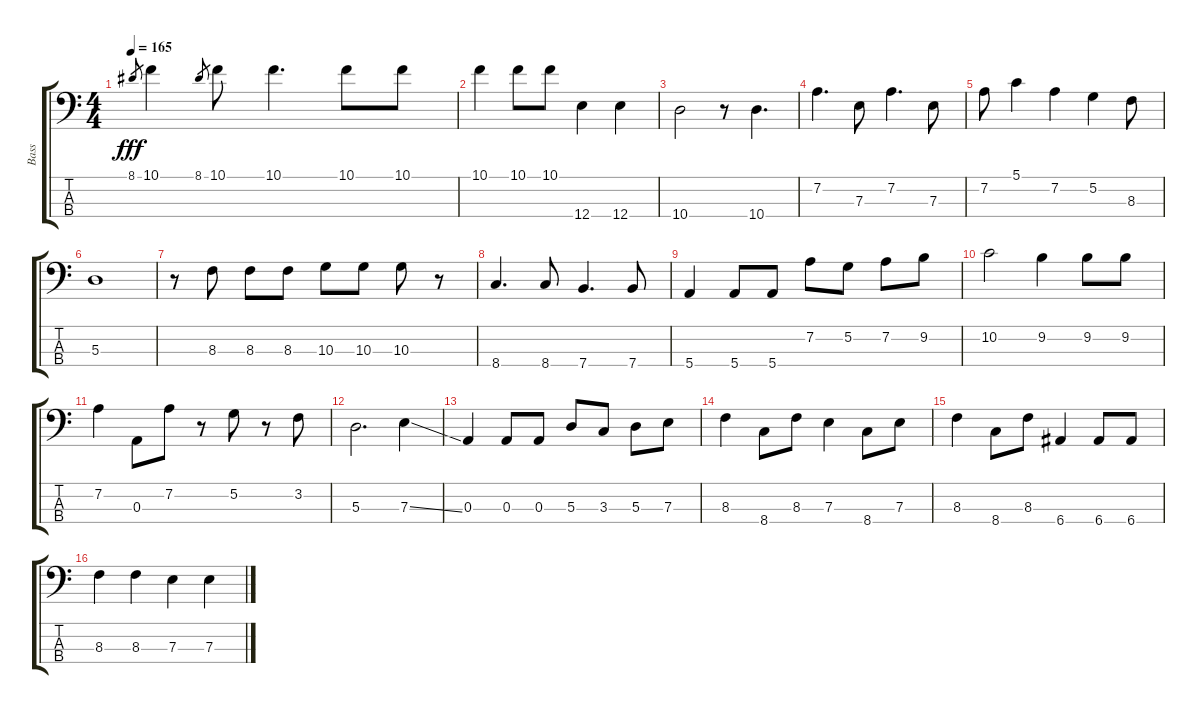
\track ("Bass" "Bass") {instrument electricbassfinger}
\staff {score tabs}
\tuning (G2 D2 A1 E1) {hide}
\ts (4 4)
\tempo 165
\clef f4
\ks c
8.1.8{gr dy fff} 10.1.4 8.1.8{gr} 10.1.8 10.1.4{d} 10.1.8 10.1.8 |
10.1.4 10.1.8 10.1.8 12.4.4 12.4.4 |
10.4.2 r.8 10.4.4{d} |
7.2.4{d} 7.3.8 7.2.4{d} 7.3.8 |
7.2.8 5.1.4 7.2.4 5.2.4 8.3.8 |
5.3.1 |
r.8 8.3.8 8.3.8 8.3.8 10.3.8 10.3.8 10.3.8 r.8 |
8.4.4{d} 8.4.8 7.4.4{d} 7.4.8 |
5.4.4 5.4.8 5.4.8 7.2.8 5.2.8 7.2.8 9.2.8 |
10.2.2 9.2.4 9.2.8 9.2.8 |
7.2.4 0.3.8 7.2.8 r.8 5.2.8 r.8 3.2.8 |
5.3.2{d} 7.3{ss}.4 |
0.3.4 0.3.8 0.3.8 5.3.8 3.3.8 5.3.8 7.3.8 |
8.3.4 8.4.8 8.3.8 7.3.4 8.4.8 7.3.8 |
8.3.4 8.4.8 8.3.8 6.4.4 6.4.8 6.4.8 |
8.3.4 8.3.4 7.3.4 7.3.4
